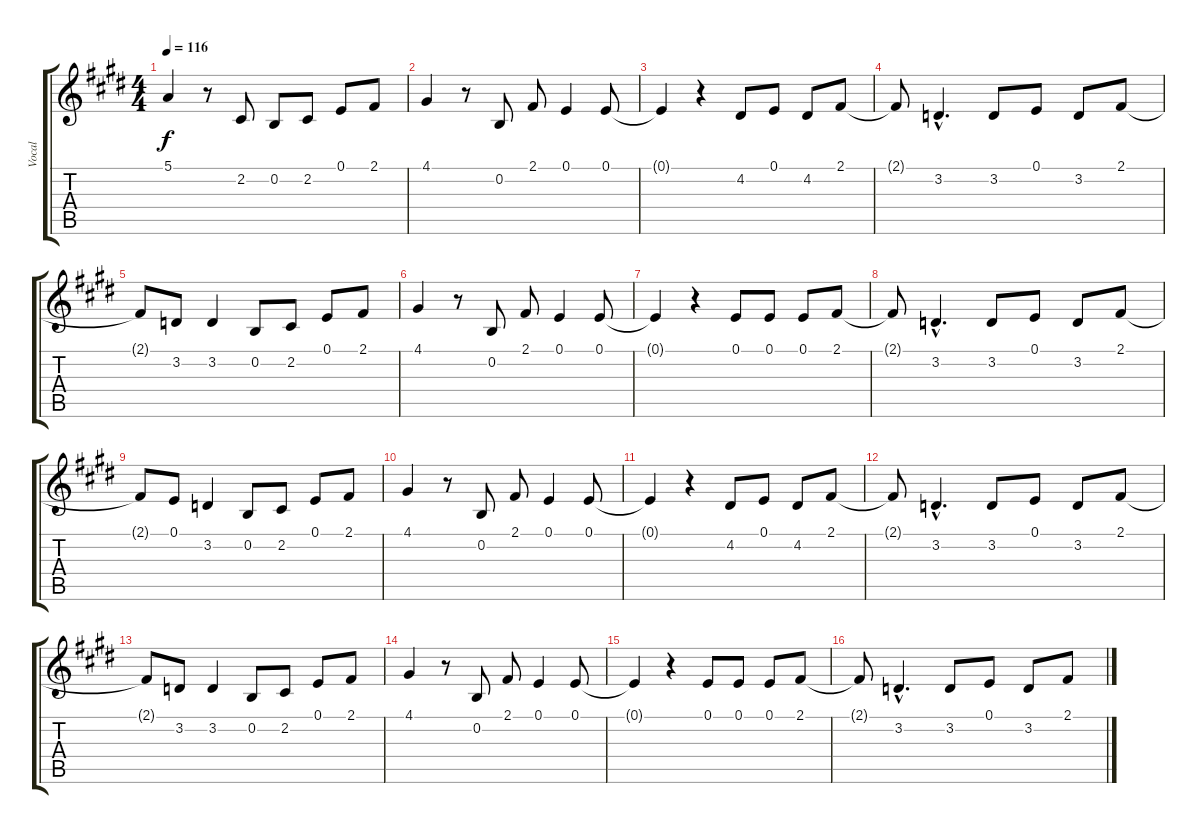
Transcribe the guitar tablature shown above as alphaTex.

\track ("Vocal" "Vocal") {instrument altosax}
\staff {score tabs}
\tuning (E4 B3 G3 D3 A2 E2) {hide}
\ts (4 4)
\tempo 116
\clef g2
\ks e
5.1.4{dy f} r.8 2.2.8 0.2.8 2.2.8 0.1.8 2.1.8 |
4.1.4 r.8 0.2.8 2.1.8 0.1.4 0.1.8 |
0.1{t}.4 r.4 4.2.8 0.1.8 4.2.8 2.1.8 |
2.1{t}.8 3.2{hac}.4{d} 3.2.8 0.1.8 3.2.8 2.1.8 |
2.1{t}.8 3.2.8 3.2.4 0.2.8 2.2.8 0.1.8 2.1.8 |
4.1.4 r.8 0.2.8 2.1.8 0.1.4 0.1.8 |
0.1{t}.4 r.4 0.1.8 0.1.8 0.1.8 2.1.8 |
2.1{t}.8 3.2{hac}.4{d} 3.2.8 0.1.8 3.2.8 2.1.8 |
2.1{t}.8 0.1.8 3.2.4 0.2.8 2.2.8 0.1.8 2.1.8 |
4.1.4 r.8 0.2.8 2.1.8 0.1.4 0.1.8 |
0.1{t}.4 r.4 4.2.8 0.1.8 4.2.8 2.1.8 |
2.1{t}.8 3.2{hac}.4{d} 3.2.8 0.1.8 3.2.8 2.1.8 |
2.1{t}.8 3.2.8 3.2.4 0.2.8 2.2.8 0.1.8 2.1.8 |
4.1.4 r.8 0.2.8 2.1.8 0.1.4 0.1.8 |
0.1{t}.4 r.4 0.1.8 0.1.8 0.1.8 2.1.8 |
2.1{t}.8 3.2{hac}.4{d} 3.2.8 0.1.8 3.2.8 2.1.8
